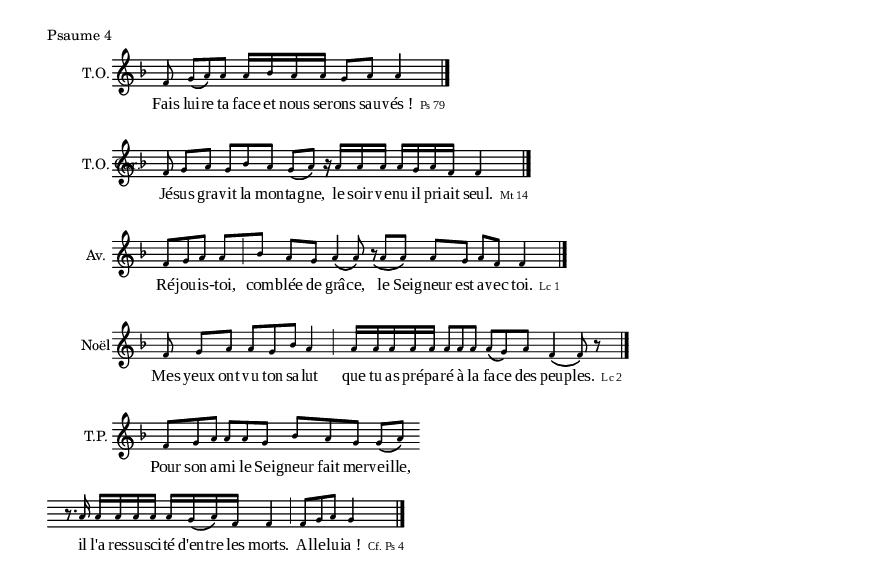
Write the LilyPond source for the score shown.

\version "2.10.0"
 \include "definitions.ly"
\markup {Psaume 4}

\relative a' { 
	\new Staff {
		\cadenzaOn
		\key f \major
		\set Staff.instrumentName = \markup{ \center-align { T.O. } }
		f8
		\times 2/3 { g8[\( a\) a] }
		a16[ bes a a]
		g8[ a]
		a4
		\endBar
	}

	\addlyrics {
		Fais lui -- re ta face et nous ser -- ons sau -- "vés !"

 		\markup { \citation #"Ps 79" } }
	
	
}
\relative a' { 
	\new Staff {
		\cadenzaOn
		\key f \major
		\set Staff.instrumentName = \markup{ \center-align { T.O. Car. } }
		
		f8 g[ a] 
		\times 2/3 { g[ bes a] } g[\( a\)]
		\pespace
		r16 a[ a a] a[ g a f] f4

		
		
		\endBar
	}

	\addlyrics {
		Jé -- sus gra -- vit la mon -- ta -- gne, le soir ve -- nu il pri -- ait seul.
 		\markup { \citation #"Mt 14" } }
	
	
}
\relative a' { 
	\new Staff {
		\cadenzaOn
		\key f \major
		\set Staff.instrumentName = \markup{ \center-align { Av. } }
		
		\times 2/3 { f8[ g a] } 
		a[ \pespace \cesure \pespace bes]
		a[ g]
		\times 2/3 { a4\( a8\) }	\pespace 
		\times 2/3 { r8_\( a[ a]\) } a[ g] a[ f] f4		
		
		\endBar
	}

	\addlyrics {
		Ré -- jou -- is --  -toi, com -- blée de grâ -- ce, le Sei -- gneur est a -- vec toi. 

 		\markup { \citation #"Lc 1" } }
	
	
}
\relative a' { 
	\new Staff {
		\cadenzaOn
		\key f \major
		\set Staff.instrumentName = \markup{ \center-align { Noël } }
		
		f8
		g[ a]
		\times 2/3 { a8[  g bes] } 
		a4 \pespace \cesure \pespace
		\times 2/5 { a16[ a a a a] }
		\times 2/3 { a8[ a a] }
		\times 2/3 { a8[\( g\) a] }
		f4\( f8\) r

		
		\endBar
	}

	\addlyrics {
		Mes yeux ont vu ton sa -- lut que tu as pré -- pa -- ré à la fa -- ce des peu -- ples. 
 		\markup { \citation #"Lc 2" } }
	
	
}
\relative a' { 
	\new Staff {
		\cadenzaOn
		\key f \major
		\set Staff.instrumentName = \markup{ \center-align { T.P. } }
		
		\times 2/3 { f8[ g a] } 
		\times 2/3 { a8[ a g] }
		\times 2/3 { bes8[ a g] }
		g[\( a\)]
		\indentLine \espace r8. a16 a16[ a a a] a[ g\( a\) f] f4
		\cesure
		\times 2/3 { f8[ g a] } g4

		\endBar
	}

	\addlyrics {
		Pour son a -- mi le Sei -- gneur fait mer -- vei -- lle, il l'a res -- su -- sci -- té d'en -- tre les morts. " Al" -- le -- lu -- "ia !"
 		\markup { \citation #"Cf. Ps 4" } }
	
	
}
